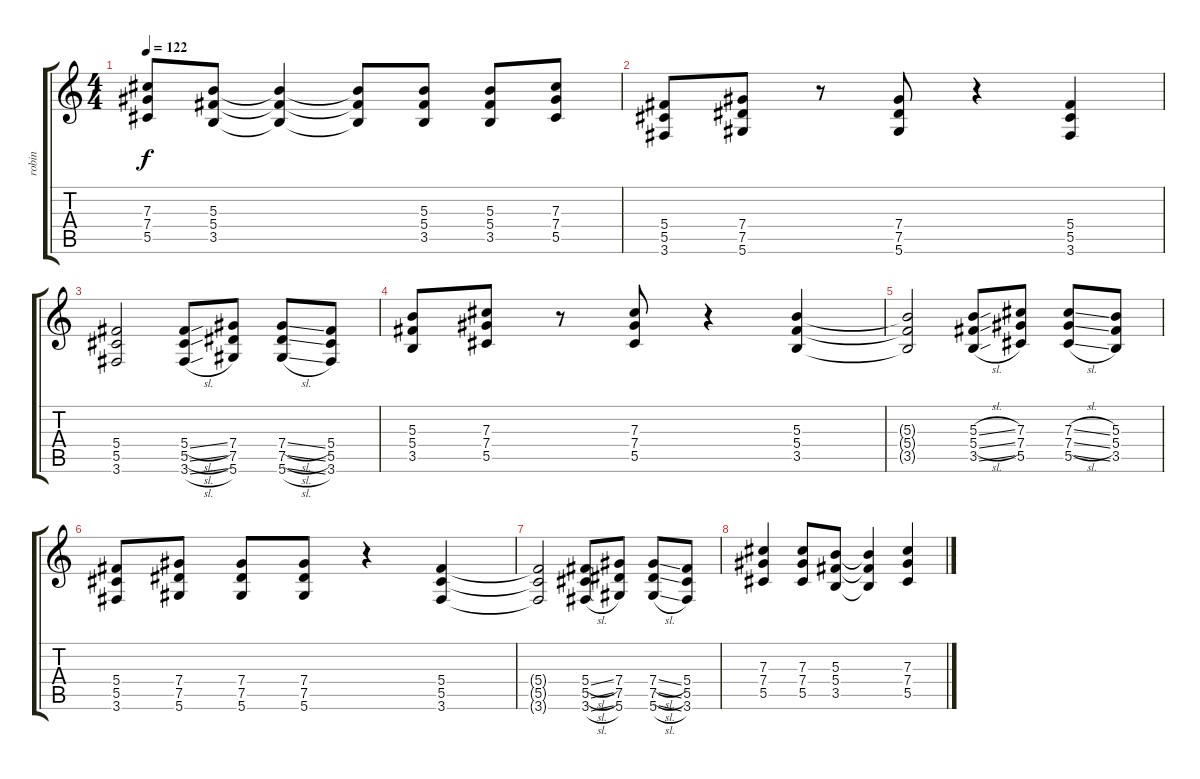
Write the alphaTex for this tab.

\track ("robin" "robin") {instrument overdrivenguitar}
\staff {score tabs}
\tuning (Eb4 Bb3 Gb3 Db3 Ab2 Eb2) {hide}
\ts (4 4)
\tempo 122
\clef g2
\ks c
(7.3 7.4 5.5).8{dy f} (5.3 5.4 3.5).8 (5.3{t} 5.4{t} 3.5{t}).4 (5.3{t} 5.4{t} 3.5{t}).8 (5.3 5.4 3.5).8 (5.3 5.4 3.5).8 (7.3 7.4 5.5).8 |
(5.4 5.5 3.6).8 (7.4 7.5 5.6).8 r.8 (7.4 7.5 5.6).8 r.4 (5.4 5.5 3.6).4 |
(5.4 5.5 3.6).2 (5.4{sl} 5.5{sl} 3.6{sl}).8 (7.4 7.5 5.6).8 (7.4{sl} 7.5{sl} 5.6{sl}).8 (5.4 5.5 3.6).8 |
(5.3 5.4 3.5).8 (7.3 7.4 5.5).8 r.8 (7.3 7.4 5.5).8 r.4 (5.3 5.4 3.5).4 |
(5.3{t} 5.4{t} 3.5{t}).2 (5.3{sl} 5.4{sl} 3.5{sl}).8 (7.3 7.4 5.5).8 (7.3{sl} 7.4{sl} 5.5{sl}).8 (5.3 5.4 3.5).8 |
(5.4 5.5 3.6).8 (7.4 7.5 5.6).8 (7.4 7.5 5.6).8 (7.4 7.5 5.6).8 r.4 (5.4 5.5 3.6).4 |
(5.4{t} 5.5{t} 3.6{t}).2 (5.4{sl} 5.5{sl} 3.6{sl}).8 (7.4 7.5 5.6).8 (7.4{sl} 7.5{sl} 5.6{sl}).8 (5.4 5.5 3.6).8 |
(7.3 7.4 5.5).4 (7.3 7.4 5.5).8 (5.3 5.4 3.5).8 (5.3{t} 5.4{t} 3.5{t}).4 (7.3 7.4 5.5).4
